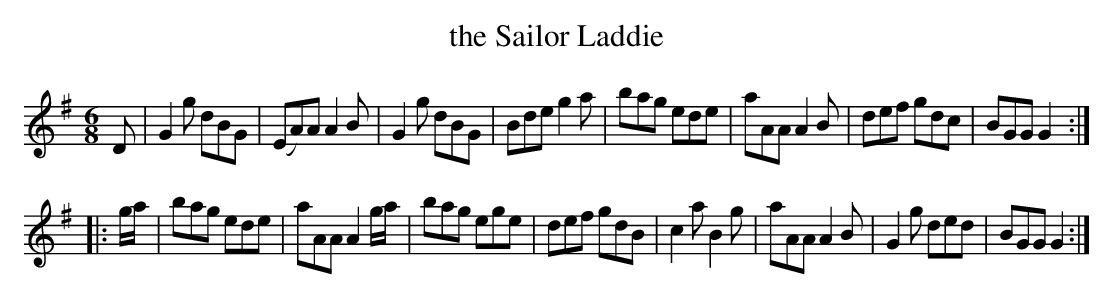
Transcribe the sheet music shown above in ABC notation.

X:1
T:the Sailor Laddie
M:6/8
K:G major
D|\
G2g dBG| (EA)A A2B| G2g dBG| Bde g2a|\
bag ede| aAA A2B| def gdc| BGG G2::
g/a/|\
bag ede| aAA A2g/a/| bag ege| def gdB|\
c2a B2g| aAA A2B| G2g ded| BGG G2:|
